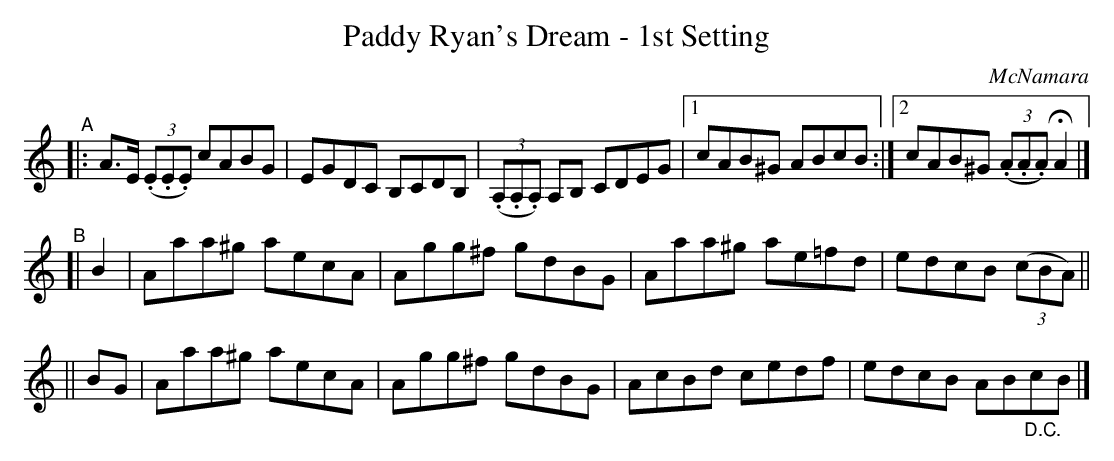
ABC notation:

X:1
T: Paddy Ryan's Dream - 1st Setting
M: C |
L: 1/8
O: McNamara
K: Am
"^A"\
|: A>E (3(.E.E.E) cABG | EGDC B,CDB, | (3(.A,.A,.A,) A,B, CDEG |\
[1 cAB^G ABcB :|[2 cAB^G (3(.A.A.A) HA2 |]
"^B"[| B2 \
| Aaa^g aecA | Agg^f gdBG | Aaa^g ae=fd | edcB (3(cBA) ||
|| BG | Aaa^g aecA | Agg^f gdBG | AcBd cedf | edcB AB"_D.C."cB |]
